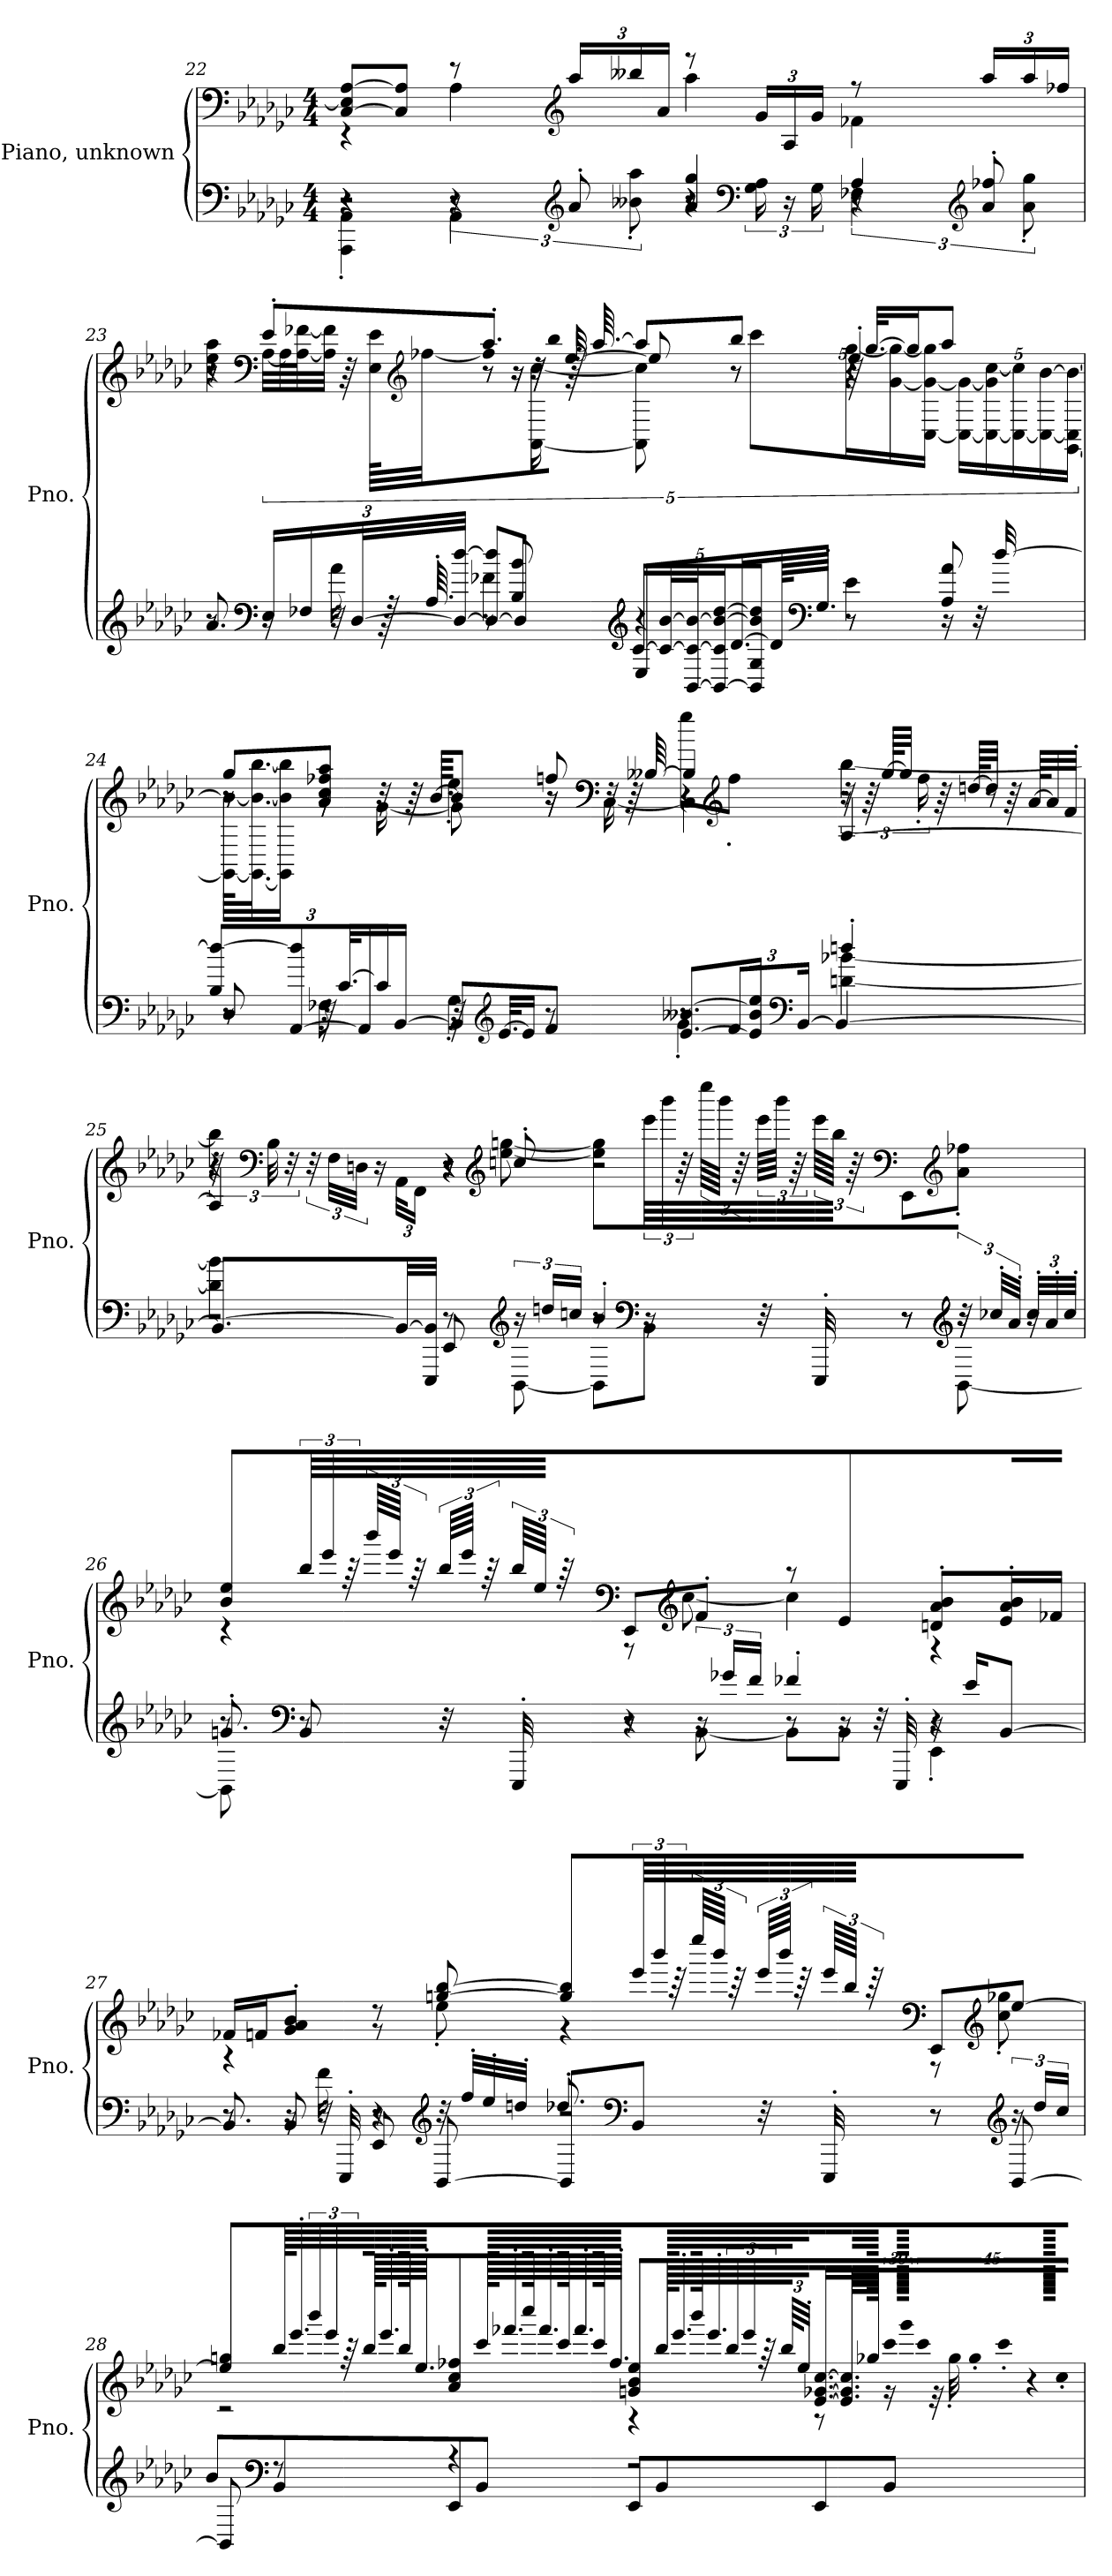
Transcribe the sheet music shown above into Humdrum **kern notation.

**kern	**kern
*part1	*part1
*staff2	*staff1
*I"Piano, unknown	*
*I'Pno.	*
!!LO:PB:g=z
*clefF4	*clefF4
*k[b-e-a-d-g-c-]	*k[b-e-a-d-g-c-]
*M4/4	*M4/4
=22	=22
*^	*^
*	*^	*	*
*	*	*^	*	*
4r	4AAA-\' 4AA-\'	2r	4r	[8C-/ 8E-/] [8A-/L	4r
.	.	.	.	8C-/] 8A-/]J	.
8r	6r	.	4AA-\	8r	4A-\
*clefG2	*	*	*	*clefG2	*
*	*	*	*	*Xbrackettup	*
8a-'/	.	.	.	24aa-/LL	.
.	12b--X\' 12aa-\'	.	.	24bb--X/	.
.	.	.	.	24a-/JJ	.
4a-/ 4gg-/	8r	4r	4r	8r	4aa-\
*clefF4	*	*	*	*	*
.	24G-\ 24A-\	.	.	24g-/LL	.
.	24r	.	.	24A-/	.
.	24G-\	.	.	24g-/JJ	.
8r	6r	4A-/	4F-X\	8r	4f-X\
*clefG2	*	*	*	*	*
8a-/' 8ff-X/'	.	.	.	24aa-/LL	.
.	12a-\' 12gg-\'	.	.	24aa-/	.
.	.	.	.	24ff-X/JJ	.
*	*	*v	*v	*	*
!!LO:LB:g=z
=23	=23	=23	=23	=23
*	*	*	*^	*^
8.a-/	8r	8r	8r	8r	4r	4ee-\ 4aa-\
*clefF4	*	*	*clefF4	*	*	*
*	*	*Xbrackettup	*	*brackettup	*	*
.	16r	24E-/LL	8e-'/L	[40A-\LLL	.	.
.	.	.	.	80A-\L]	.	.
.	.	.	.	[80A-\ [80f-X\J	.	.
.	.	24F-X/	.	.	.	.
.	.	.	.	40A-\] 40f-\]JJJ	.	.
32r	16a-\	.	.	.	.	.
.	.	.	.	80r	.	.
.	.	[48D-/L	.	.	.	.
.	.	.	.	80E-\ 80e-\KLLL	.	.
128r	.	.	.	.	.	.
*	*	*	*clefG2	*	*	*
.	.	.	.	[40ff-X\JJ	.	.
64.A-'/	.	.	.	.	.	.
.	.	48D-/_ [48dd-/JJJ	.	.	.	.
8r	4f-X\	8D-/_ 8dd-/]L	8.aa-'/J	8ff-\]	8r	8r
8B-/ 8b-/	.	8D-/J]	.	8bb-\J	16r	16r
.	.	.	32r	.	32r	[16AA-\ [16cc-\
.	.	.	128r	.	[32ee-/	.
.	.	.	[64.aa-/	.	.	.
*clefG2	*	*	*	*	*	*
*	*	*	*	*Xbrackettup	*	*
8E-/L	4r	[20c-/LL	8aa-/L]	10ccc-\L	8ee-/]	8AA-\] 8cc-\]
.	.	40c-/_ [40b-/L	.	.	.	.
.	.	[40BB-/ 40c-/_ 40b-/_J	.	.	.	.
.	.	20BB-/_ 20c-/] 20b-/_ [20dd-/J	.	[20gg-\L	.	.
[16.d-/L	.	.	8bb-/J	.	8r	8r
.	.	10BB-/] 10G-/ 10b-/] 10dd-/]J	.	[20g-\ 20gg-\_	.	.
.	.	.	.	[20C-\ 20g-\_ 20gg-\]JJ	.	.
128d-/KLL]	.	.	.	.	.	.
*clefF4	*	*	*	*	*	*
64.G-'/JJJJ	.	.	.	.	.	.
8r	4e-\	8r	64r	20C-\_ 20g-\_LL	4ee-'/	4r
.	.	.	[32.gg-/KLL	.	.	.
.	.	.	.	20C-\_ 20g-\] [20cc-\	.	.
.	.	.	16gg-/J]	.	.	.
.	.	.	.	20C-\_ 20cc-\]	.	.
8A-/ 8a-/	.	16r	8aa-/J	.	.	.
.	.	.	.	20C-\_ [20b-\	.	.
.	.	32r	.	.	.	.
.	.	.	.	[20GG-\ 20C-\] 20b-\_JJ	.	.
.	.	[32dd-/	.	.	.	.
!!LO:LB:g=z	!!	!!	!!
=24	=24	=24	=24	=24	=24	=24
8D-/	8r	12B-/ 12dd-/_L	8gg-/L	64GG-\_ 64b-\_KLLL	8r	8r
.	.	.	.	32.GG-\_ 32.b-\_ [32.bb-\J	.	.
.	.	.	.	16GG-\] 16b-\] 16bb-\]JJ	.	.
.	.	[12AA-/ 12dd-/]	.	.	.	.
64r	8F-X\	.	8a-/ 8cc-/ 8ff-X/ 8aa-/J	8r	16r	16r
[32.c-/KLL	.	.	.	.	.	.
.	.	24AA-/L]	.	.	.	.
16c-/JJ]	.	.	.	.	32r	[16g-\
.	.	[24BB-/JJ	.	.	.	.
.	.	.	.	.	64r	.
.	.	.	.	.	[64b-/KKKL	.
64r	4G-'\	8BB-/L]	8r	4ee-'\	8b-/J]	8g-\]
*clefG2	*	*	*	*	*	*
[32.e-/KLL	.	.	.	.	.	.
16e-/JJ]	.	.	.	.	.	.
8r	.	8f/J	8ffn/	.	16r	16r
*	*	*	*clefF4	*	*	*
.	.	.	.	.	32r	[16C-\
.	.	.	.	.	64r	.
.	.	.	.	.	[64B--X/	.
[8.e-/ [8.b--X/L	4g-'\	8r	4r	8gg-\L	4B--/]	4C-\]
*	*	*	*clefG2	*	*	*
.	.	12f/L	.	8ff'\J	.	.
16e-/] 16b--/] 16ee-/Jk	.	.	.	.	.	.
*clefF4	*	*	*	*	*	*
.	.	[24BB-/Jk	.	.	.	.
*	*	*	*	*brackettup	*	*
4ddn'/	[4dn\ [4b-X\	4BB-/_	32r	12r	[4A-/	[4bb-\
.	.	.	64r	.	.	.
.	.	.	[64gg-/KLLL	.	.	.
.	.	.	32gg-/JJJ]	.	.	.
.	.	.	.	24ff'\	.	.
.	.	.	64r	.	.	.
.	.	.	[64ddn/KLLL	.	.	.
.	.	.	32dd/JJJ]	8r	.	.
.	.	.	64r	.	.	.
.	.	.	[64a-/KLLL	.	.	.
.	.	.	32a-/]	.	.	.
.	.	.	32f'/JJJ	.	.	.
!!LO:LB:g=z	!!	!!	!!
=25	=25	=25	=25	=25	=25	=25
2r	4d\] 4b-\]	8.BB-/L_	4r	48r	4A-/]	4bb-\]
*	*	*	*clefF4	*	*	*
.	.	.	.	48B-\	.	.
.	.	.	.	48r	.	.
.	.	.	.	48r	.	.
.	.	.	.	48F\LLL	.	.
.	.	.	.	48Dn\JJJ	.	.
.	.	.	.	16r	.	.
*	*	*	*	*Xbrackettup	*	*
.	.	32BB-/LL_	.	48AA-\KLL	.	.
.	.	.	.	24FF\JJ	.	.
.	.	32EEE-/ 32BB-/]JJJ	.	.	.	.
.	8r	8EE-/	8r	8r	4r	4r
*clefG2	*	*	*clefG2	*	*	*
*	*	*brackettup	*	*	*	*
.	[8BB-\	24r	8ccn'/	[8ee-\ [8ggn\	.	.
.	.	24ddn/LL	.	.	.	.
.	.	24ccn/JJ	.	.	.	.
4b-'/	8BB-\L]	8r	2r	8ee-\] 8gg\]L	2r	2r
*clefF4	*	*	*	*	*	*
*	*	*	*	*brackettup	*	*
.	8BB-\J	16r	.	96eee-\LLL	.	.
.	.	.	.	96bbb-\JJJJ	.	.
.	.	.	.	96r	.	.
.	.	.	.	96eeee-\LLLL	.	.
.	.	.	.	96bbb-\JJJJ	.	.
.	.	.	.	96r	.	.
.	.	32r	.	96eee-\LLLL	.	.
.	.	.	.	96bbb-\JJJJ	.	.
.	.	.	.	96r	.	.
.	.	32EEE-'/	.	96eee-\LLLL	.	.
.	.	.	.	96bb-\JJJJ	.	.
.	.	.	.	96r	.	.
*	*	*	*clefF4	*	*	*
8r	8r	8r	.	8EE-\L	.	.
*clefG2	*	*	*clefG2	*	*	*
16r	[8BB-\	48r	.	8a-\' 8ff-X\'J	.	.
.	.	48cc-X'/LLL	.	.	.	.
.	.	48a-'/JJJ	.	.	.	.
*Xbrackettup	*	*	*	*	*	*
48cc-'/LLL	.	16r	.	.	.	.
48a-'/	.	.	.	.	.	.
48cc-'/JJJ	.	.	.	.	.	.
*	*	*	*	*v	*v	*v
!!LO:LB:g=z
=26	=26	=26	=26	=26
8r	8BB-\]	8.gn'/	8b-/ 8ee-/L	4r
*clefF4	*	*	*	*
8BB-/	8r	.	96bb-/LLL	.
.	.	.	96eee-/JJJJ	.
.	.	.	96r	.
.	.	.	96bbb-/LLLL	.
.	.	.	96eee-/JJJJ	.
.	.	.	96r	.
.	.	32r	96bb-/LLLL	.
.	.	.	96eee-/JJJJ	.
.	.	.	96r	.
.	.	32EEE-'/	96bb-/LLLL	.
.	.	.	96ee-/JJJJ	.
.	.	.	96r	.
*	*	*	*clefF4	*
4r	8r	8r	8EE-/L	8r
*	*	*	*clefG2	*
*	*	*brackettup	*	*
.	[8BB-\	24r	8f'/J	[8cc-\
.	.	24g-X/LL	.	.
.	.	24f/JJ	.	.
4f-X'/	8BB-\L]	8r	8r	4cc-\]
.	8BB-\J	16r	8e-/	.
.	.	32r	.	.
.	.	32EEE-'/	.	.
4r	4EE-'\	16r	8dn/' 8a-/' 8b-/'L	4r
.	.	16e-/KL	.	.
.	.	[8BB-/J	16e-/' 16a-/' 16b-/'L	.
.	.	.	16f-X/JJ	.
!!LO:LB:g=z	!!
=27	=27	=27	=27	=27
8r	8r	8.BB-/]	16f-X/LL	4r
.	.	.	16fn/J	.
8BB-/	16r	.	8g-/' 8a-/' 8b-/'J	.
.	16f\	32r	.	.
.	.	32EEE-'/	.	.
8r	4r	8EE-/	8r	8r
*clefG2	*	*	*	*
[8BB-/	.	32r	[8ggn/ [8bb-/	8ee-'\
.	.	32ff'/LLL	.	.
.	.	32ee-'/	.	.
.	.	32ddn'/JJJ	.	.
8BB-/L]	2r	8.dd-X'/	8gg/] 8bb-/]L	4r
*clefF4	*	*	*	*
8BB-/J	.	.	96eee-/LLL	.
.	.	.	96bbb-/JJJJ	.
.	.	.	96r	.
.	.	.	96eeee-/LLLL	.
.	.	.	96bbb-/JJJJ	.
.	.	.	96r	.
.	.	32r	96eee-/LLLL	.
.	.	.	96bbb-/JJJJ	.
.	.	.	96r	.
.	.	32EEE-'/	96eee-/LLLL	.
.	.	.	96bb-/JJJJ	.
.	.	.	96r	.
*	*	*	*clefF4	*
8r	.	8r	8EE-/L	8r
*clefG2	*	*	*clefG2	*
[8BB-/	.	24r	[8ee-/J	8cc-\' 8gg-X\'
.	.	24dd-/LL	.	.
.	.	24cc-/JJ	.	.
*	*v	*v	*	*
!!LO:PB:g=z	!!
=28	=28	=28	=28
8BB-/]	8b-/L	8ee-/] 8ggn/L	2r
*clefF4	*	*	*
8r	8BB-/	128bb-/KLLL	.
.	.	64.eee-'/	.
.	.	96bbb-/	.
.	.	96eee-/JJJJ	.
.	.	96r	.
.	.	128bb-/KLLLL	.
.	.	64.eee-'/	.
.	.	128bb-/K	.
.	.	64.ee-'/JJJ	.
4r	8EE-/	8a-/ 8cc-/ 8ff-X/	.
.	8BB-/J	128ccc-/KLLL	.
.	.	64.fff-X'/	.
.	.	128cccc-/K	.
.	.	64.fff-'/	.
.	.	128ccc-/K	.
.	.	64.fff-'/	.
.	.	128ccc-/K	.
.	.	64.ff-'/JJJJ	.
2r	8EE-/L	8gn/ 8b-/ 8ee-/L	4r
.	8BB-/	128bb-/KLLL	.
.	.	64.eee-'/	.
.	.	128bbb-/K	.
.	.	64.eee-'/	.
.	.	96bb-/	.
.	.	96eee-/JJJJ	.
.	.	96r	.
.	.	96bb-/KLLL	.
.	.	48ee-'/JJJ	.
.	8EE-/	[16.e-/ [16.g-X/ [16.cc-/LL	8r
.	.	64.e-/] 64.g-/] 64.cc-/]LL	.
.	.	128gg-X/K	.
!	!	!LO:N:vis=64	!
.	8BB-/J	960%17ccc-/	16r
!	!	!LO:N:vis=64	!
.	.	960%17ggg-/	.
.	.	1920ryy	.
!	!	!LO:N:vis=64	!
.	.	960%17ccc-/	.
!	!	!LO:N:vis=64	!
.	.	960%17gg-'/	.
.	.	.	32r
!	!	!LO:N:vis=64	!
.	.	960%17ccc-'/JJJJ	.
!	!	!LO:N:vis=64	!
.	.	960%17r	.
.	.	.	32gg-'\
.	.	1920ryy	.
!	!	!LO:N:vis=64	!
.	.	960%17cc-'/	.
*v	*v	*	*
*	*v	*v
=	=
*-	*-
